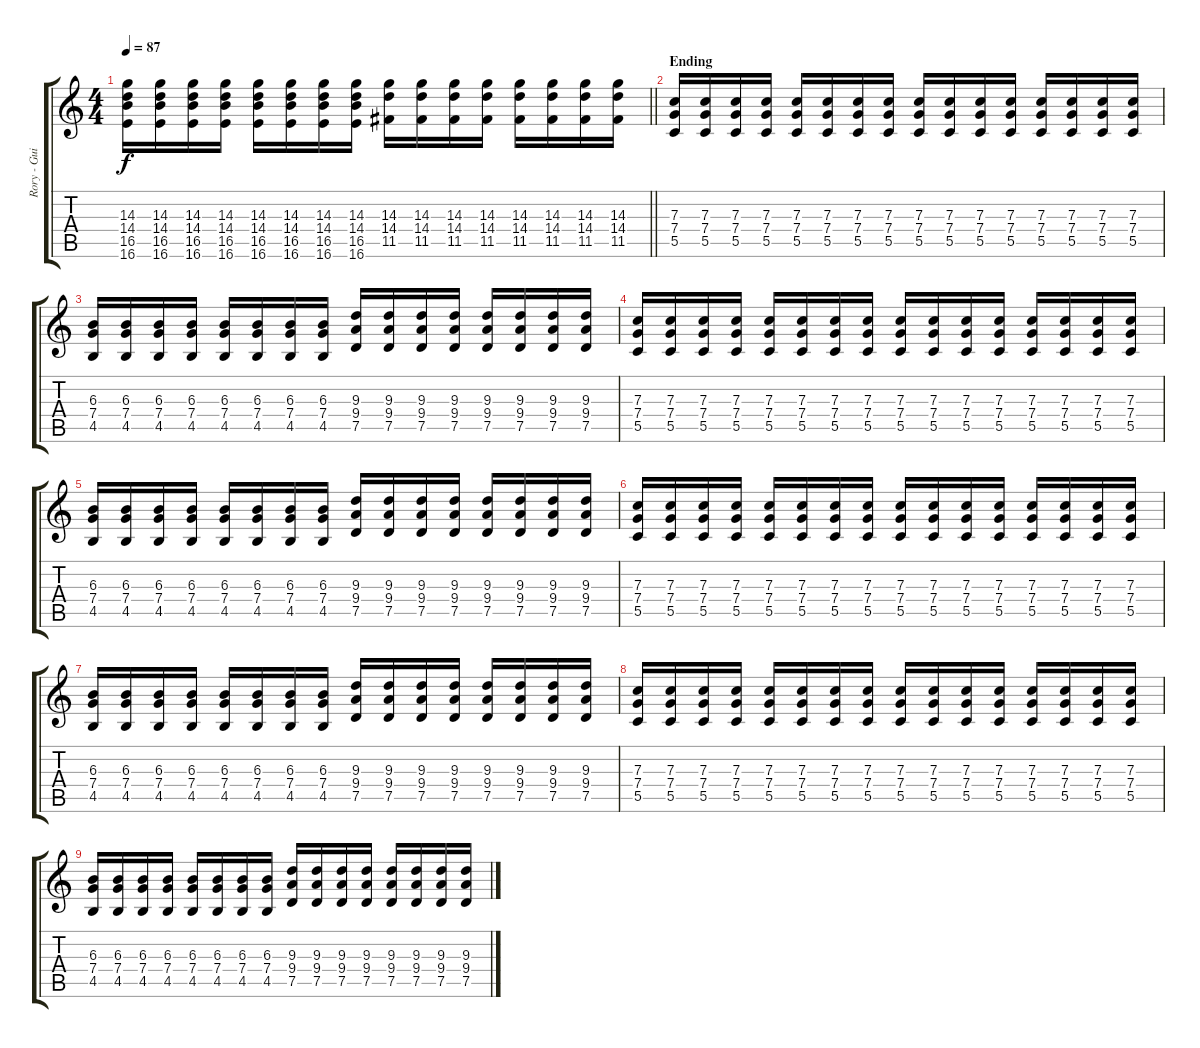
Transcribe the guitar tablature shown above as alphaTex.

\track ("Rory - Guitar" "Rory - Gui") {instrument overdrivenguitar}
\staff {score tabs}
\tuning (D4 A3 F3 C3 G2 C2) {hide}
\ts (4 4)
\tempo 87
\clef g2
\barLineRight lightlight
\ks c
(14.3 14.4 16.5 16.6).16{dy f} (14.3 14.4 16.5 16.6).16 (14.3 14.4 16.5 16.6).16 (14.3 14.4 16.5 16.6).16 (14.3 14.4 16.5 16.6).16 (14.3 14.4 16.5 16.6).16 (14.3 14.4 16.5 16.6).16 (14.3 14.4 16.5 16.6).16 (14.3 14.4 11.5).16 (14.3 14.4 11.5).16 (14.3 14.4 11.5).16 (14.3 14.4 11.5).16 (14.3 14.4 11.5).16 (14.3 14.4 11.5).16 (14.3 14.4 11.5).16 (14.3 14.4 11.5).16 |
\section ("" "Ending")
(7.3 7.4 5.5).16 (7.3 7.4 5.5).16 (7.3 7.4 5.5).16 (7.3 7.4 5.5).16 (7.3 7.4 5.5).16 (7.3 7.4 5.5).16 (7.3 7.4 5.5).16 (7.3 7.4 5.5).16 (7.3 7.4 5.5).16 (7.3 7.4 5.5).16 (7.3 7.4 5.5).16 (7.3 7.4 5.5).16 (7.3 7.4 5.5).16 (7.3 7.4 5.5).16 (7.3 7.4 5.5).16 (7.3 7.4 5.5).16 |
(6.3 7.4 4.5).16 (6.3 7.4 4.5).16 (6.3 7.4 4.5).16 (6.3 7.4 4.5).16 (6.3 7.4 4.5).16 (6.3 7.4 4.5).16 (6.3 7.4 4.5).16 (6.3 7.4 4.5).16 (9.3 9.4 7.5).16 (9.3 9.4 7.5).16 (9.3 9.4 7.5).16 (9.3 9.4 7.5).16 (9.3 9.4 7.5).16 (9.3 9.4 7.5).16 (9.3 9.4 7.5).16 (9.3 9.4 7.5).16 |
(7.3 7.4 5.5).16 (7.3 7.4 5.5).16 (7.3 7.4 5.5).16 (7.3 7.4 5.5).16 (7.3 7.4 5.5).16 (7.3 7.4 5.5).16 (7.3 7.4 5.5).16 (7.3 7.4 5.5).16 (7.3 7.4 5.5).16 (7.3 7.4 5.5).16 (7.3 7.4 5.5).16 (7.3 7.4 5.5).16 (7.3 7.4 5.5).16 (7.3 7.4 5.5).16 (7.3 7.4 5.5).16 (7.3 7.4 5.5).16 |
(6.3 7.4 4.5).16 (6.3 7.4 4.5).16 (6.3 7.4 4.5).16 (6.3 7.4 4.5).16 (6.3 7.4 4.5).16 (6.3 7.4 4.5).16 (6.3 7.4 4.5).16 (6.3 7.4 4.5).16 (9.3 9.4 7.5).16 (9.3 9.4 7.5).16 (9.3 9.4 7.5).16 (9.3 9.4 7.5).16 (9.3 9.4 7.5).16 (9.3 9.4 7.5).16 (9.3 9.4 7.5).16 (9.3 9.4 7.5).16 |
(7.3 7.4 5.5).16 (7.3 7.4 5.5).16 (7.3 7.4 5.5).16 (7.3 7.4 5.5).16 (7.3 7.4 5.5).16 (7.3 7.4 5.5).16 (7.3 7.4 5.5).16 (7.3 7.4 5.5).16 (7.3 7.4 5.5).16 (7.3 7.4 5.5).16 (7.3 7.4 5.5).16 (7.3 7.4 5.5).16 (7.3 7.4 5.5).16 (7.3 7.4 5.5).16 (7.3 7.4 5.5).16 (7.3 7.4 5.5).16 |
(6.3 7.4 4.5).16 (6.3 7.4 4.5).16 (6.3 7.4 4.5).16 (6.3 7.4 4.5).16 (6.3 7.4 4.5).16 (6.3 7.4 4.5).16 (6.3 7.4 4.5).16 (6.3 7.4 4.5).16 (9.3 9.4 7.5).16 (9.3 9.4 7.5).16 (9.3 9.4 7.5).16 (9.3 9.4 7.5).16 (9.3 9.4 7.5).16 (9.3 9.4 7.5).16 (9.3 9.4 7.5).16 (9.3 9.4 7.5).16 |
(7.3 7.4 5.5).16 (7.3 7.4 5.5).16 (7.3 7.4 5.5).16 (7.3 7.4 5.5).16 (7.3 7.4 5.5).16 (7.3 7.4 5.5).16 (7.3 7.4 5.5).16 (7.3 7.4 5.5).16 (7.3 7.4 5.5).16 (7.3 7.4 5.5).16 (7.3 7.4 5.5).16 (7.3 7.4 5.5).16 (7.3 7.4 5.5).16 (7.3 7.4 5.5).16 (7.3 7.4 5.5).16 (7.3 7.4 5.5).16 |
(6.3 7.4 4.5).16 (6.3 7.4 4.5).16 (6.3 7.4 4.5).16 (6.3 7.4 4.5).16 (6.3 7.4 4.5).16 (6.3 7.4 4.5).16 (6.3 7.4 4.5).16 (6.3 7.4 4.5).16 (9.3 9.4 7.5).16 (9.3 9.4 7.5).16 (9.3 9.4 7.5).16 (9.3 9.4 7.5).16 (9.3 9.4 7.5).16 (9.3 9.4 7.5).16 (9.3 9.4 7.5).16 (9.3 9.4 7.5).16
